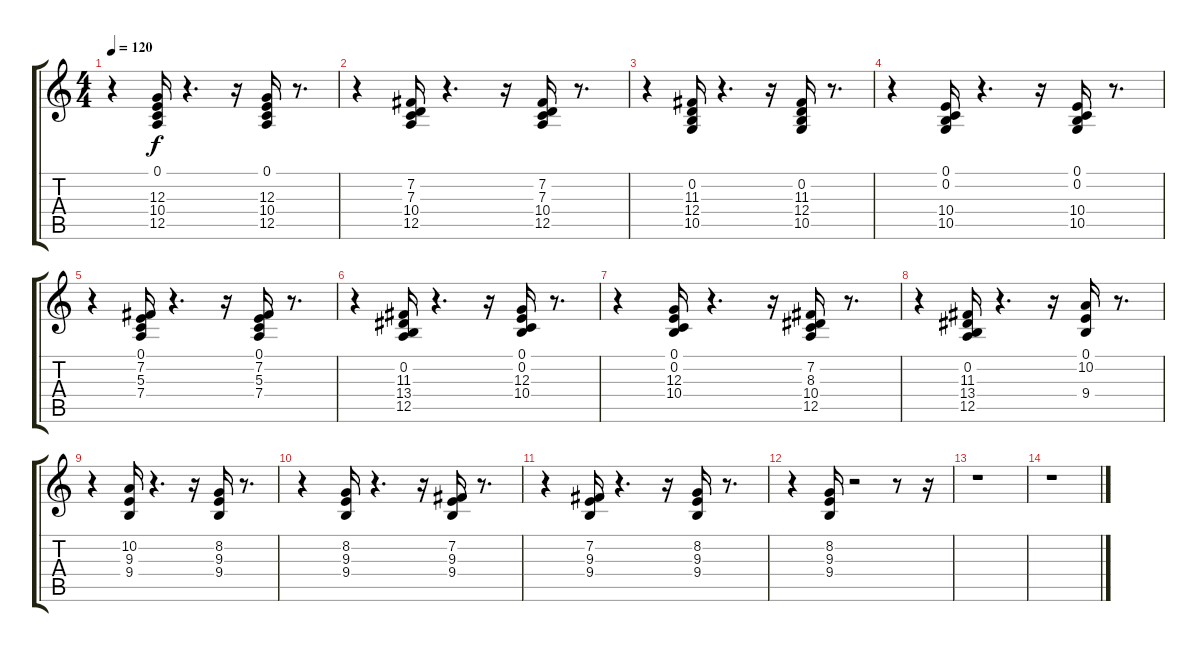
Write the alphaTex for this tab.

\track "" {instrument lead2sawtooth}
\staff {score tabs}
\tuning (E4 B3 G3 D3 A2 E2) {hide}
\ts (4 4)
\tempo 120
\clef g2
\ks c
r.4{dy f} (0.1 12.3 10.4 12.5).16 r.4{d} r.16 (0.1 12.3 10.4 12.5).16 r.8{d} |
r.4 (7.2 7.3 10.4 12.5).16 r.4{d} r.16 (7.2 7.3 10.4 12.5).16 r.8{d} |
r.4 (0.2 11.3 12.4 10.5).16 r.4{d} r.16 (0.2 11.3 12.4 10.5).16 r.8{d} |
r.4 (0.1 0.2 10.4 10.5).16 r.4{d} r.16 (0.1 0.2 10.4 10.5).16 r.8{d} |
r.4 (0.1 7.2 5.3 7.4).16 r.4{d} r.16 (0.1 7.2 5.3 7.4).16 r.8{d} |
r.4 (0.2 11.3 13.4 12.5).16 r.4{d} r.16 (0.1 0.2 12.3 10.4).16 r.8{d} |
r.4 (0.1 0.2 12.3 10.4).16 r.4{d} r.16 (7.2 8.3 10.4 12.5).16 r.8{d} |
r.4 (0.2 11.3 13.4 12.5).16 r.4{d} r.16 (0.1 10.2 9.4).16 r.8{d} |
r.4 (10.2 9.3 9.4).16 r.4{d} r.16 (8.2 9.3 9.4).16 r.8{d} |
r.4 (8.2 9.3 9.4).16 r.4{d} r.16 (7.2 9.3 9.4).16 r.8{d} |
r.4 (7.2 9.3 9.4).16 r.4{d} r.16 (8.2 9.3 9.4).16 r.8{d} |
r.4 (8.2 9.3 9.4).16 r.2 r.8 r.16 |
r.1 |
r.1
